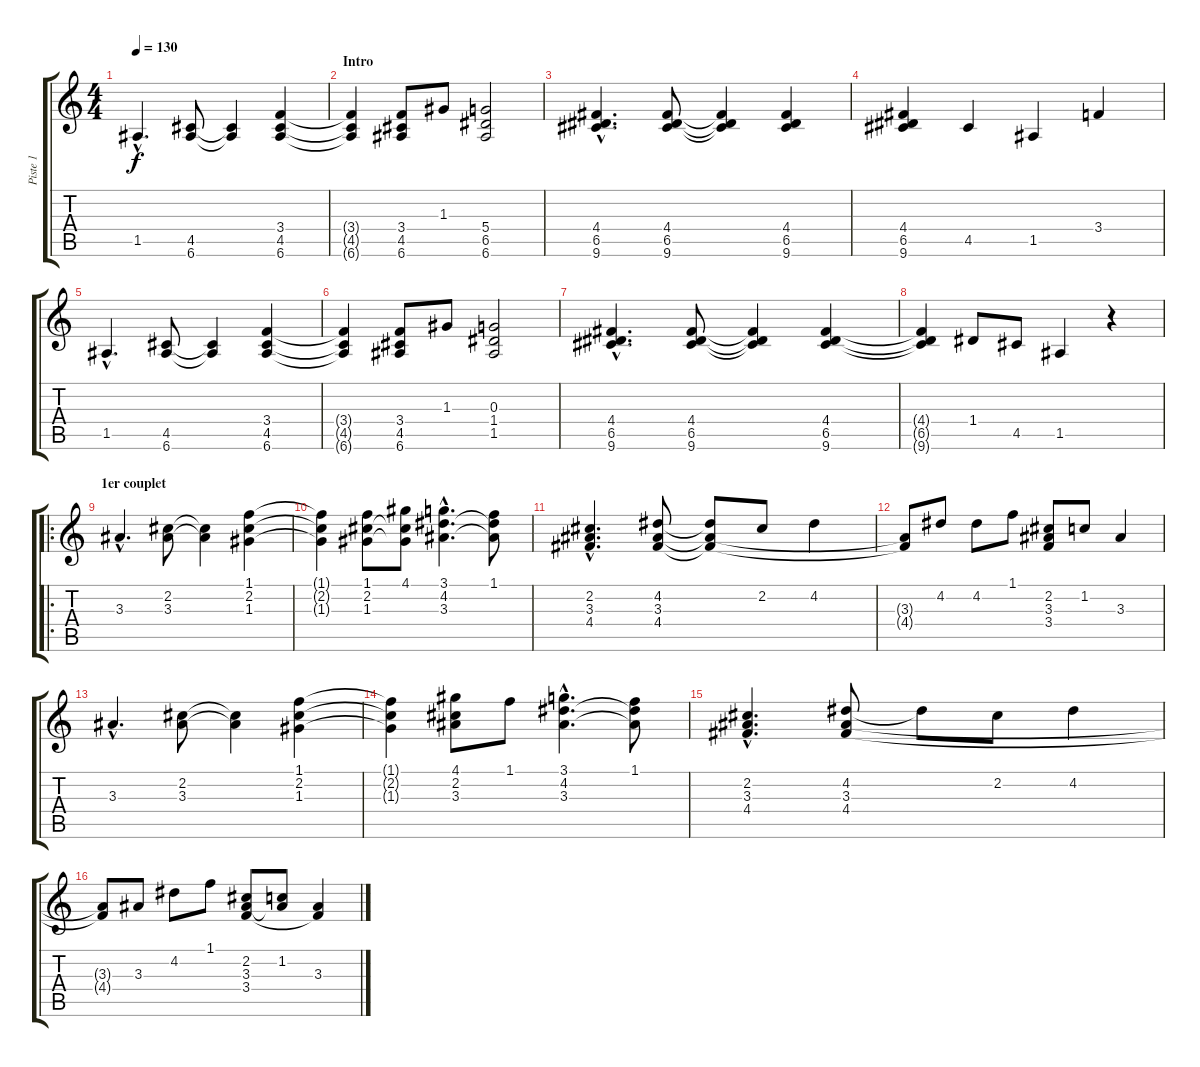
\track ("Piste 1" "Piste 1") {instrument acousticguitarsteel}
\staff {score tabs}
\tuning (E4 B3 G3 D3 A2 E2) {hide}
\ts (4 4)
\tempo 130
\clef g2
\ks c
1.5{hac}.4{d dy f instrument acousticguitarsteel} (4.5 6.6).8 (4.5{t} 6.6{t}).4 (3.4 4.5 6.6).4 |
\section ("" "Intro")
(3.4{t} 4.5{t} 6.6{t}).4 (3.4 4.5 6.6).8 1.3.8 (5.4 6.5 6.6).2 |
(4.4{hac} 6.5{hac} 9.6{hac}).4{d} (4.4 6.5 9.6).8 (4.4{t} 6.5{t} 9.6{t}).4 (4.4 6.5 9.6).4 |
(4.4 6.5 9.6).4 4.5.4 1.5.4 3.4.4 |
1.5{hac}.4{d} (4.5 6.6).8 (4.5{t} 6.6{t}).4 (3.4 4.5 6.6).4 |
(3.4{t} 4.5{t} 6.6{t}).4 (3.4 4.5 6.6).8 1.3.8 (0.3 1.4 1.5).2 |
(4.4{hac} 6.5{hac} 9.6{hac}).4{d} (4.4 6.5 9.6).8 (4.4{t} 6.5{t} 9.6{t}).4 (4.4 6.5 9.6).4 |
(4.4{t} 6.5{t} 9.6{t}).4 1.4.8 4.5.8 1.5.4 r.4 |
\ro
\section ("" "1er couplet")
3.3{hac}.4{d} (2.2 3.3).8 (2.2{t} 3.3{t}).4 (1.1 2.2 1.3).4 |
(1.1{t} 2.2{t} 1.3{t}).4 (1.1 2.2 1.3).8 (4.1 2.2{t} 1.3{t}).8 (3.1{hac} 4.2{hac} 3.3{hac}).4{d} (1.1 4.2{t} 3.3{t}).8 |
(2.2{hac} 3.3{hac} 4.4{hac}).4{d} (4.2 3.3 4.4).8 (4.2{t} 3.3{t} 4.4{t}).8 2.2.8 4.2.4 |
(3.3{t} 4.4{t}).8 4.2.8 4.2.8 1.1.8 (2.2 3.3 3.4).8 1.2.8 3.3.4 |
3.3{hac}.4{d} (2.2 3.3).8 (2.2{t} 3.3{t}).4 (1.1 2.2 1.3).4 |
(1.1{t} 2.2{t} 1.3{t}).4 (4.1 2.2 3.3).8 1.1.8 (3.1{hac} 4.2{hac} 3.3{hac}).4{d} (1.1 4.2{t} 3.3{t}).8 |
(2.2{hac} 3.3{hac} 4.4{hac}).4{d} (4.2 3.3 4.4).8 4.2{t}.8 2.2.8 4.2.4 |
(3.3{t} 4.4{t}).8 3.3.8 4.2.8 1.1.8 (2.2 3.3 3.4).8 (1.2 3.3{t}).8 (3.3 3.4{t}).4
